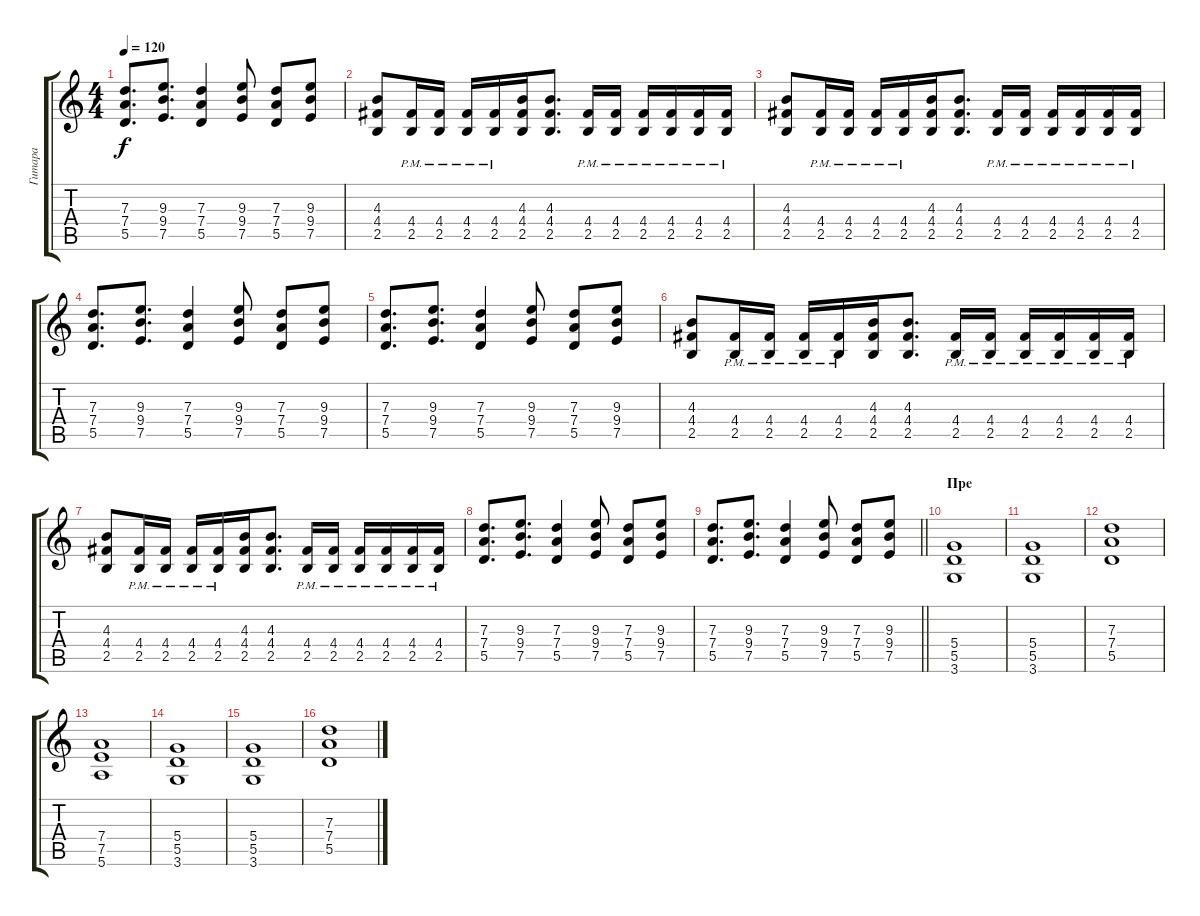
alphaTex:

\track ("Гитара" "Гитара") {instrument distortionguitar}
\staff {score tabs}
\tuning (E4 B3 G3 D3 A2 E2) {hide}
\ts (4 4)
\tempo 120
\clef g2
\ks c
(7.3 7.4 5.5).8{d dy f} (9.3 9.4 7.5).8{d} (7.3 7.4 5.5).4 (9.3 9.4 7.5).8 (7.3 7.4 5.5).8 (9.3 9.4 7.5).8 |
(4.3 4.4 2.5).8 (4.4{pm} 2.5{pm}).16 (4.4{pm} 2.5{pm}).16 (4.4{pm} 2.5{pm}).16 (4.4{pm} 2.5{pm}).16 (4.3 4.4 2.5).16 (4.3 4.4 2.5).8{d} (4.4{pm} 2.5{pm}).16 (4.4{pm} 2.5{pm}).16 (4.4{pm} 2.5{pm}).16 (4.4{pm} 2.5{pm}).16 (4.4{pm} 2.5{pm}).16 (4.4{pm} 2.5{pm}).16 |
(4.3 4.4 2.5).8 (4.4{pm} 2.5{pm}).16 (4.4{pm} 2.5{pm}).16 (4.4{pm} 2.5{pm}).16 (4.4{pm} 2.5{pm}).16 (4.3 4.4 2.5).16 (4.3 4.4 2.5).8{d} (4.4{pm} 2.5{pm}).16 (4.4{pm} 2.5{pm}).16 (4.4{pm} 2.5{pm}).16 (4.4{pm} 2.5{pm}).16 (4.4{pm} 2.5{pm}).16 (4.4{pm} 2.5{pm}).16 |
(7.3 7.4 5.5).8{d} (9.3 9.4 7.5).8{d} (7.3 7.4 5.5).4 (9.3 9.4 7.5).8 (7.3 7.4 5.5).8 (9.3 9.4 7.5).8 |
(7.3 7.4 5.5).8{d} (9.3 9.4 7.5).8{d} (7.3 7.4 5.5).4 (9.3 9.4 7.5).8 (7.3 7.4 5.5).8 (9.3 9.4 7.5).8 |
(4.3 4.4 2.5).8 (4.4{pm} 2.5{pm}).16 (4.4{pm} 2.5{pm}).16 (4.4{pm} 2.5{pm}).16 (4.4{pm} 2.5{pm}).16 (4.3 4.4 2.5).16 (4.3 4.4 2.5).8{d} (4.4{pm} 2.5{pm}).16 (4.4{pm} 2.5{pm}).16 (4.4{pm} 2.5{pm}).16 (4.4{pm} 2.5{pm}).16 (4.4{pm} 2.5{pm}).16 (4.4{pm} 2.5{pm}).16 |
(4.3 4.4 2.5).8 (4.4{pm} 2.5{pm}).16 (4.4{pm} 2.5{pm}).16 (4.4{pm} 2.5{pm}).16 (4.4{pm} 2.5{pm}).16 (4.3 4.4 2.5).16 (4.3 4.4 2.5).8{d} (4.4{pm} 2.5{pm}).16 (4.4{pm} 2.5{pm}).16 (4.4{pm} 2.5{pm}).16 (4.4{pm} 2.5{pm}).16 (4.4{pm} 2.5{pm}).16 (4.4{pm} 2.5{pm}).16 |
(7.3 7.4 5.5).8{d} (9.3 9.4 7.5).8{d} (7.3 7.4 5.5).4 (9.3 9.4 7.5).8 (7.3 7.4 5.5).8 (9.3 9.4 7.5).8 |
\barLineRight lightlight
(7.3 7.4 5.5).8{d} (9.3 9.4 7.5).8{d} (7.3 7.4 5.5).4 (9.3 9.4 7.5).8 (7.3 7.4 5.5).8 (9.3 9.4 7.5).8 |
\section ("" "Пре")
(5.4 5.5 3.6).1 |
(5.4 5.5 3.6).1 |
(7.3 7.4 5.5).1 |
(7.4 7.5 5.6).1 |
(5.4 5.5 3.6).1 |
(5.4 5.5 3.6).1 |
(7.3 7.4 5.5).1
